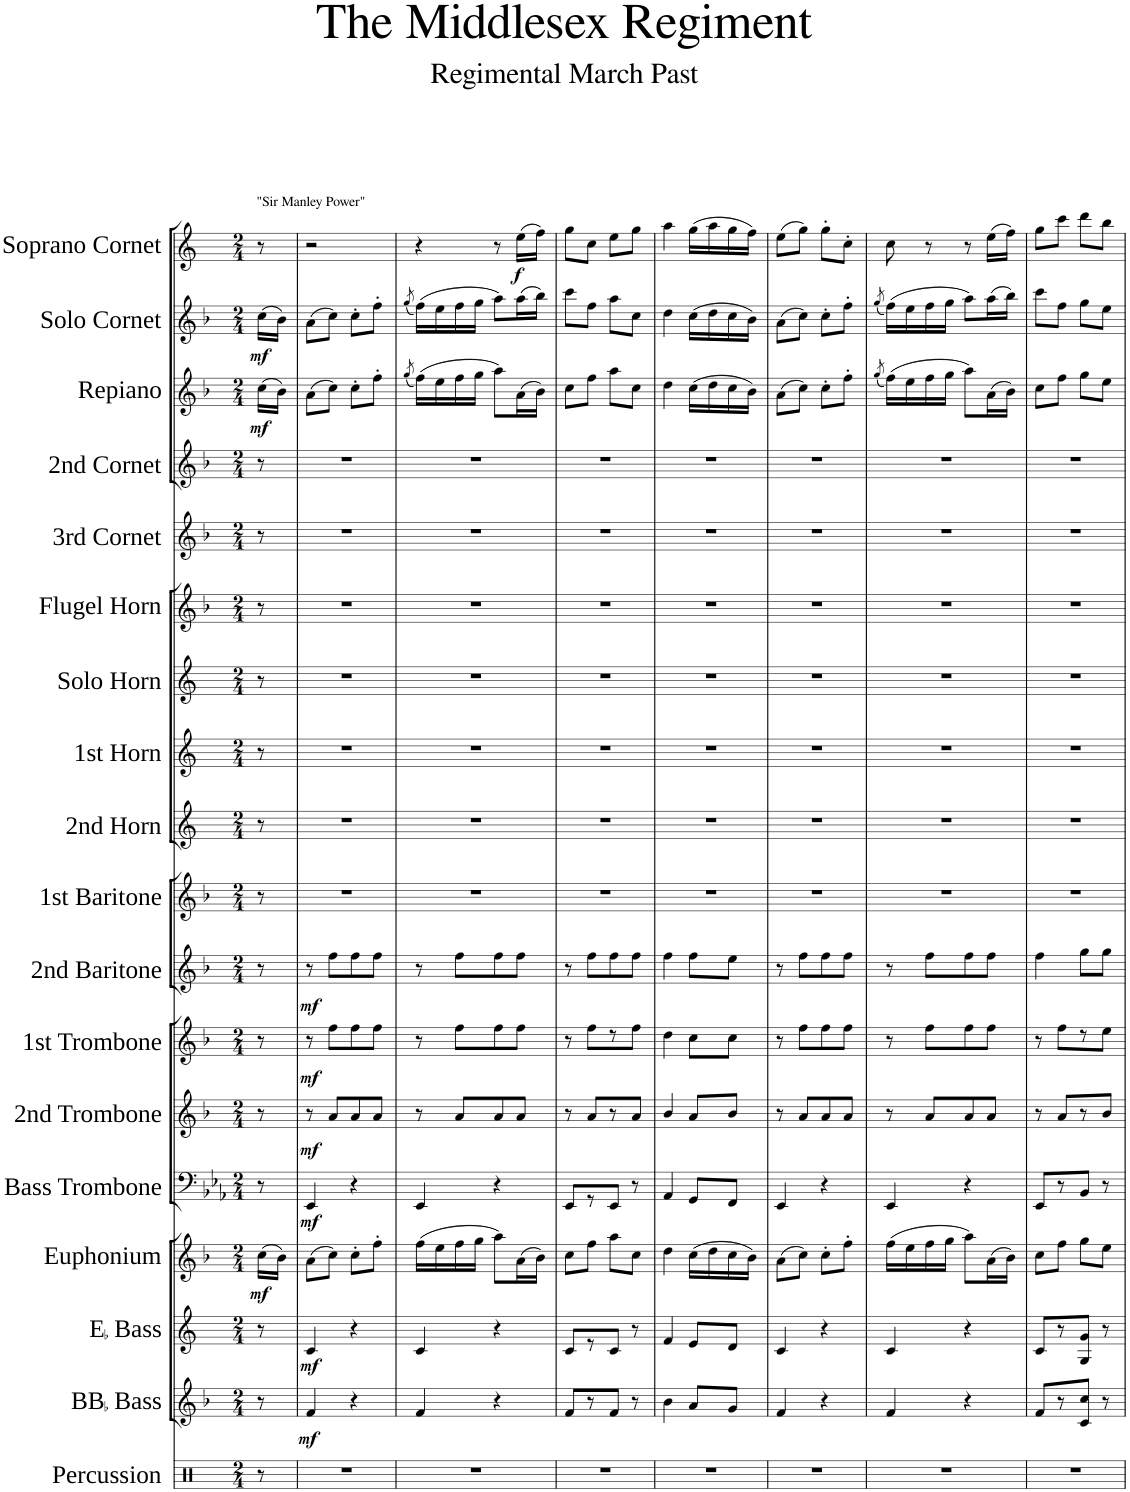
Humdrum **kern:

**kern	**kern	**dynam	**kern	**dynam	**kern	**dynam	**kern	**dynam	**kern	**dynam	**kern	**dynam	**kern	**dynam	**kern	**kern	**kern	**kern	**kern	**kern	**kern	**kern	**dynam	**kern	**dynam	**kern	**dynam
*part18	*part17	*part17	*part16	*part16	*part15	*part15	*part14	*part14	*part13	*part13	*part12	*part12	*part11	*part11	*part10	*part9	*part8	*part7	*part6	*part5	*part4	*part3	*part3	*part2	*part2	*part1	*part1
*staff18	*staff17	*staff17	*staff16	*staff16	*staff15	*staff15	*staff14	*staff14	*staff13	*staff13	*staff12	*staff12	*staff11	*staff11	*staff10	*staff9	*staff8	*staff7	*staff6	*staff5	*staff4	*staff3	*staff3	*staff2	*staff2	*staff1	*staff1
*I"Percussion	*I"BBaccidentalFlat Bass	*	*I"EaccidentalFlat Bass	*	*I"Euphonium	*	*I"Bass Trombone	*	*I"2nd Trombone	*	*I"1st Trombone	*	*I"2nd Baritone	*	*I"1st Baritone	*I"2nd Horn	*I"1st Horn	*I"Solo Horn	*I"Flugel Horn	*I"3rd Cornet	*I"2nd Cornet	*I"Repiano	*	*I"Solo Cornet	*	*I"Soprano Cornet	*
*I'Perc.	*I'BBaccidentalFlat B.	*	*I'EaccidentalFlat B.	*	*I'Euph.	*	*I'Bs. Trb.	*	*I'2ndTrb.	*	*I'1st Trb.	*	*I'2ndBari.	*	*I'1st Bari.	*I'2nd Hn.	*I'1st Hn.	*I'Solo Hn.	*I'Flghn.	*I'3rd Cnt.	*I'2nd Cnt.	*I'Rep.	*	*I'Solo Cnt.	*	*I'Sop. Cnt.	*
*clefX	*clefG2	*	*clefG2	*	*clefG2	*	*clefF4	*	*clefG2	*	*clefG2	*	*clefG2	*	*clefG2	*clefG2	*clefG2	*clefG2	*clefG2	*clefG2	*clefG2	*clefG2	*	*clefG2	*	*clefG2	*
*	*Trd15c26	*	*Trd12c21	*	*Trd8c14	*	*	*	*Trd8c14	*	*Trd8c14	*	*Trd8c14	*	*Trd8c14	*Trd5c9	*Trd5c9	*Trd5c9	*Trd1c2	*Trd1c2	*Trd1c2	*Trd1c2	*	*Trd1c2	*	*Trd-2c-3	*
*k[]	*k[b-]	*	*k[]	*	*k[b-]	*	*k[b-e-a-]	*	*k[b-]	*	*k[b-]	*	*k[b-]	*	*k[b-]	*k[]	*k[]	*k[]	*k[b-]	*k[b-]	*k[b-]	*k[b-]	*	*k[b-]	*	*k[]	*
*M2/4	*M2/4	*	*M2/4	*	*M2/4	*	*M2/4	*	*M2/4	*	*M2/4	*	*M2/4	*	*M2/4	*M2/4	*M2/4	*M2/4	*M2/4	*M2/4	*M2/4	*M2/4	*	*M2/4	*	*M2/4	*
=1	=1	=1	=1	=1	=1	=1	=1	=1	=1	=1	=1	=1	=1	=1	=1	=1	=1	=1	=1	=1	=1	=1	=1	=1	=1	=1	=1
!	!	!	!	!	!	!	!	!	!	!	!	!	!	!	!	!	!	!	!	!	!	!	!	!	!	!LO:TX:a:t="Sir Manley Power"	!
!	!	!	!	!	!	!LO:DY:b	!	!	!	!	!	!	!	!	!	!	!	!	!	!	!	!	!LO:DY:b	!	!LO:DY:b	!	!
8r	8r	.	8r	.	(16cc\LL	mf	8r	.	8r	.	8r	.	8r	.	8r	8r	8r	8r	8r	8r	8r	(16cc\LL	mf	(16cc\LL	mf	8r	.
.	.	.	.	.	16b-\JJ)	.	.	.	.	.	.	.	.	.	.	.	.	.	.	.	.	16b-\JJ)	.	16b-\JJ)	.	.	.
=2	=2	=2	=2	=2	=2	=2	=2	=2	=2	=2	=2	=2	=2	=2	=2	=2	=2	=2	=2	=2	=2	=2	=2	=2	=2	=2	=2
!	!	!LO:DY:b	!	!LO:DY:b	!	!	!	!LO:DY:b	!	!LO:DY:b	!	!LO:DY:b	!	!LO:DY:b	!	!	!	!	!	!	!	!	!	!	!	!	!
2r	4f/	mf	4c/	mf	(8a\L	.	4EE-/	mf	8r	mf	8r	mf	8r	mf	2r	2r	2r	2r	2r	2r	2r	(8a\L	.	(8a\L	.	2r	.
.	.	.	.	.	8cc\J)	.	.	.	8a/L	.	8ff\L	.	8ff\L	.	.	.	.	.	.	.	.	8cc\J)	.	8cc\J)	.	.	.
.	4r	.	4r	.	8cc'\L	.	4r	.	8a/	.	8ff\	.	8ff\	.	.	.	.	.	.	.	.	8cc'\L	.	8cc'\L	.	.	.
.	.	.	.	.	8ff'\J	.	.	.	8a/J	.	8ff\J	.	8ff\J	.	.	.	.	.	.	.	.	8ff'\J	.	8ff'\J	.	.	.
=3	=3	=3	=3	=3	=3	=3	=3	=3	=3	=3	=3	=3	=3	=3	=3	=3	=3	=3	=3	=3	=3	=3	=3	=3	=3	=3	=3
.	.	.	.	.	.	.	.	.	.	.	.	.	.	.	.	.	.	.	.	.	.	(8qgg/	.	(8qgg/	.	.	.
2r	4f/	.	4c/	.	(16ff\LL	.	4EE-/	.	8r	.	8r	.	8r	.	2r	2r	2r	2r	2r	2r	2r	(16ff\LL)	.	(16ff\LL)	.	4r	.
.	.	.	.	.	16ee\	.	.	.	.	.	.	.	.	.	.	.	.	.	.	.	.	16ee\	.	16ee\	.	.	.
.	.	.	.	.	16ff\	.	.	.	8a/L	.	8ff\L	.	8ff\L	.	.	.	.	.	.	.	.	16ff\	.	16ff\	.	.	.
.	.	.	.	.	16gg\JJ	.	.	.	.	.	.	.	.	.	.	.	.	.	.	.	.	16gg\JJ	.	16gg\JJ	.	.	.
.	4r	.	4r	.	8aa\L)	.	4r	.	8a/	.	8ff\	.	8ff\	.	.	.	.	.	.	.	.	8aa\L)	.	8aa\L)	.	8r	.
!	!	!	!	!	!	!	!	!	!	!	!	!	!	!	!	!	!	!	!	!	!	!	!	!	!	!	!LO:DY:b
.	.	.	.	.	(16a\L	.	.	.	8a/J	.	8ff\J	.	8ff\J	.	.	.	.	.	.	.	.	(16a\L	.	(16aa\L	.	(16ee\LL	f
.	.	.	.	.	16b-\JJ)	.	.	.	.	.	.	.	.	.	.	.	.	.	.	.	.	16b-\JJ)	.	16bb-\JJ)	.	16ff\JJ)	.
=4	=4	=4	=4	=4	=4	=4	=4	=4	=4	=4	=4	=4	=4	=4	=4	=4	=4	=4	=4	=4	=4	=4	=4	=4	=4	=4	=4
2r	8f/L	.	8c/L	.	8cc\L	.	8EE-/L	.	8r	.	8r	.	8r	.	2r	2r	2r	2r	2r	2r	2r	8cc\L	.	8ccc\L	.	8gg\L	.
.	8r	.	8r	.	8ff\J	.	8r	.	8a/L	.	8ff\L	.	8ff\L	.	.	.	.	.	.	.	.	8ff\J	.	8ff\J	.	8cc\J	.
.	8f/J	.	8c/J	.	8aa\L	.	8EE-/J	.	8r	.	8r	.	8ff\	.	.	.	.	.	.	.	.	8aa\L	.	8aa\L	.	8ee\L	.
.	8r	.	8r	.	8cc\J	.	8r	.	8a/J	.	8ff\J	.	8ff\J	.	.	.	.	.	.	.	.	8cc\J	.	8cc\J	.	8gg\J	.
=5	=5	=5	=5	=5	=5	=5	=5	=5	=5	=5	=5	=5	=5	=5	=5	=5	=5	=5	=5	=5	=5	=5	=5	=5	=5	=5	=5
2r	4b-\	.	4f/	.	4dd\	.	4AA-/	.	4b-/	.	4dd\	.	4ff\	.	2r	2r	2r	2r	2r	2r	2r	4dd\	.	4dd\	.	4aa\	.
.	8a/L	.	8e/L	.	(16cc\LL	.	8GG/L	.	8a/L	.	8cc\L	.	8ff\L	.	.	.	.	.	.	.	.	(16cc\LL	.	(16cc\LL	.	(16gg\LL	.
.	.	.	.	.	16dd\	.	.	.	.	.	.	.	.	.	.	.	.	.	.	.	.	16dd\	.	16dd\	.	16aa\	.
.	8g/J	.	8d/J	.	16cc\	.	8FF/J	.	8b-/J	.	8cc\J	.	8ee\J	.	.	.	.	.	.	.	.	16cc\	.	16cc\	.	16gg\	.
.	.	.	.	.	16b-\JJ)	.	.	.	.	.	.	.	.	.	.	.	.	.	.	.	.	16b-\JJ)	.	16b-\JJ)	.	16ff\JJ)	.
=6	=6	=6	=6	=6	=6	=6	=6	=6	=6	=6	=6	=6	=6	=6	=6	=6	=6	=6	=6	=6	=6	=6	=6	=6	=6	=6	=6
2r	4f/	.	4c/	.	(8a\L	.	4EE-/	.	8r	.	8r	.	8r	.	2r	2r	2r	2r	2r	2r	2r	(8a\L	.	(8a\L	.	(8ee\L	.
.	.	.	.	.	8cc\J)	.	.	.	8a/L	.	8ff\L	.	8ff\L	.	.	.	.	.	.	.	.	8cc\J)	.	8cc\J)	.	8gg\J)	.
.	4r	.	4r	.	8cc'\L	.	4r	.	8a/	.	8ff\	.	8ff\	.	.	.	.	.	.	.	.	8cc'\L	.	8cc'\L	.	8gg'\L	.
.	.	.	.	.	8ff'\J	.	.	.	8a/J	.	8ff\J	.	8ff\J	.	.	.	.	.	.	.	.	8ff'\J	.	8ff'\J	.	8cc'\J	.
=7	=7	=7	=7	=7	=7	=7	=7	=7	=7	=7	=7	=7	=7	=7	=7	=7	=7	=7	=7	=7	=7	=7	=7	=7	=7	=7	=7
.	.	.	.	.	.	.	.	.	.	.	.	.	.	.	.	.	.	.	.	.	.	(8qgg/	.	(8qgg/	.	.	.
2r	4f/	.	4c/	.	(16ff\LL	.	4EE-/	.	8r	.	8r	.	8r	.	2r	2r	2r	2r	2r	2r	2r	(16ff\LL)	.	(16ff\LL)	.	8cc\	.
.	.	.	.	.	16ee\	.	.	.	.	.	.	.	.	.	.	.	.	.	.	.	.	16ee\	.	16ee\	.	.	.
.	.	.	.	.	16ff\	.	.	.	8a/L	.	8ff\L	.	8ff\L	.	.	.	.	.	.	.	.	16ff\	.	16ff\	.	8r	.
.	.	.	.	.	16gg\JJ	.	.	.	.	.	.	.	.	.	.	.	.	.	.	.	.	16gg\JJ	.	16gg\JJ	.	.	.
.	4r	.	4r	.	8aa\L)	.	4r	.	8a/	.	8ff\	.	8ff\	.	.	.	.	.	.	.	.	8aa\L)	.	8aa\L)	.	8r	.
.	.	.	.	.	(16a\L	.	.	.	8a/J	.	8ff\J	.	8ff\J	.	.	.	.	.	.	.	.	(16a\L	.	(16aa\L	.	(16ee\LL	.
.	.	.	.	.	16b-\JJ)	.	.	.	.	.	.	.	.	.	.	.	.	.	.	.	.	16b-\JJ)	.	16bb-\JJ)	.	16ff\JJ)	.
=8	=8	=8	=8	=8	=8	=8	=8	=8	=8	=8	=8	=8	=8	=8	=8	=8	=8	=8	=8	=8	=8	=8	=8	=8	=8	=8	=8
*	*^	*	*^	*	*	*	*	*	*	*	*	*	*	*	*	*	*	*	*	*	*	*	*	*	*	*	*
2r	8f/L	8ryy	.	8c/L	8ryy	.	8cc\L	.	8EE-/L	.	8r	.	8r	.	4ff\	.	2r	2r	2r	2r	2r	2r	2r	8cc\L	.	8ccc\L	.	8gg\L	.
.	8r	8ryy	.	8r	8ryy	.	8ff\J	.	8r	.	8a/L	.	8ff\L	.	.	.	.	.	.	.	.	.	.	8ff\J	.	8ff\J	.	8ccc\J	.
.	8cc/J	8c/	.	8g/J	8G/	.	8gg\L	.	8BB-/J	.	8r	.	8r	.	8gg\L	.	.	.	.	.	.	.	.	8gg\L	.	8gg\L	.	8ddd\L	.
.	8r	8ryy	.	8r	8ryy	.	8ee\J	.	8r	.	8b-/J	.	8ee\J	.	8gg\J	.	.	.	.	.	.	.	.	8ee\J	.	8ee\J	.	8bb\J	.
*	*v	*v	*	*	*	*	*	*	*	*	*	*	*	*	*	*	*	*	*	*	*	*	*	*	*	*	*	*	*
*	*	*	*v	*v	*	*	*	*	*	*	*	*	*	*	*	*	*	*	*	*	*	*	*	*	*	*	*	*
=	=	=	=	=	=	=	=	=	=	=	=	=	=	=	=	=	=	=	=	=	=	=	=	=	=	=	=
*-	*-	*-	*-	*-	*-	*-	*-	*-	*-	*-	*-	*-	*-	*-	*-	*-	*-	*-	*-	*-	*-	*-	*-	*-	*-	*-	*-
